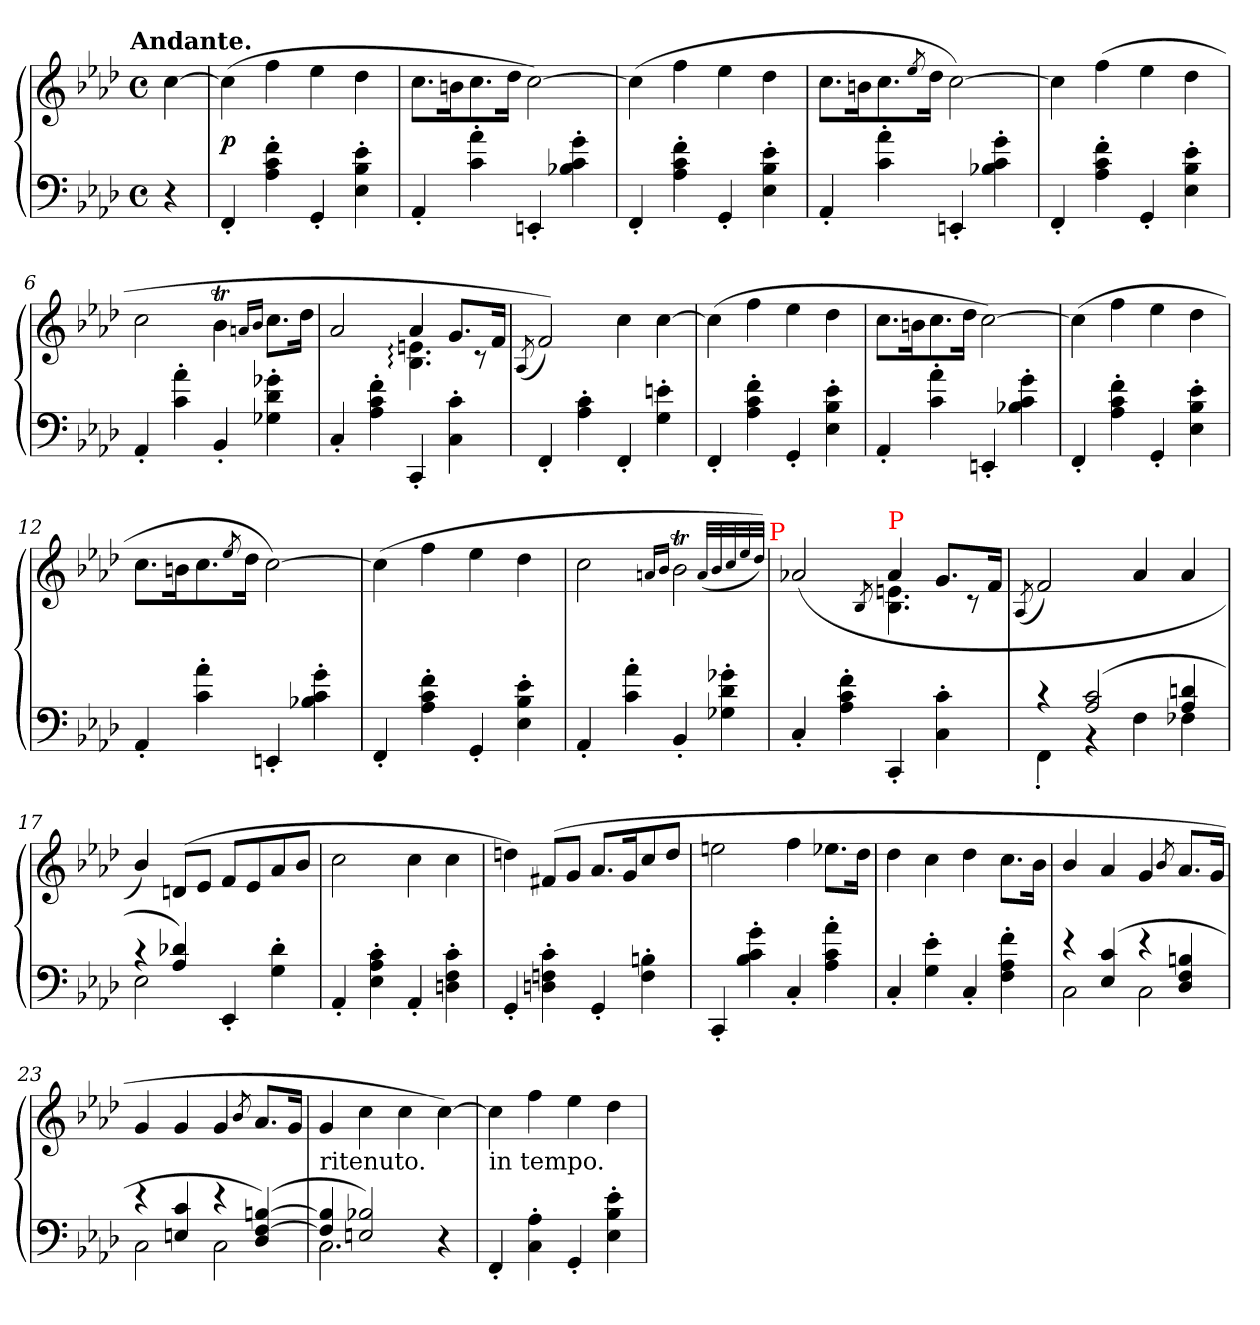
**kern	**kern	**dynam
*part1	*part1	*part1
*staff2	*staff1	*staff1/2
*clefF4	*clefG2	*
*k[b-e-a-d-]	*k[b-e-a-d-]	*
*f:	*f:	*
!!LO:TX:omd:t=Andante.
*M4/4	*M4/4	*
*met(c)	*met(c)	*
*MM88	*MM88	*
=	=	=
4r	[4cc	.
=1	=1	=1
4FF'	(>4cc]	p
4f' 4c' 4A-'	4ff	.
4GG'	4ee-	.
4e-' 4B-' 4E-'	4dd-	.
=2	=2	=2
4AA-'	8.ccL	.
.	16bnk	.
4a-' 4c'	8.cc	.
.	16dd-Jk	.
4EEn'	[2cc)	.
4g' 4c' 4B-X'	.	.
=3	=3	=3
4FF'	(>4cc]	.
4f' 4c' 4A-'	4ff	.
4GG'	4ee-	.
4e-' 4B-' 4E-'	4dd-	.
=4	=4	=4
4AA-'	8.ccL	.
.	16bnk	.
4a-' 4c'	8.cc	.
.	8qee-/	.
.	16dd-Jk	.
4EEn'	[2cc)	.
4g' 4c' 4B-X'	.	.
=5	=5	=5
4FF'	4cc]	.
4f' 4c' 4A-'	(>4ff	.
4GG'	4ee-	.
4e-' 4B-' 4E-'	4dd-	.
=6	=6	=6
4AA-'	2cc	.
4a-' 4c'	.	.
4BB-'	4b-T	.
.	16qqan/LL	.
.	16qqb-/JJ	.
4g-X' 4d-' 4G-X'	8.ccL	.
.	16dd-Jk	.
=7	=7	=7
*	*^	*
4C'	2a-	2ryy	.
4f' 4c' 4A-'	.	.	.
4CC'	4a-	4.en: 4.B-:	.
4c' 4C'	8.gL	.	.
.	.	8rc	.
.	16fJk	.	.
*	*v	*v	*
=8	=8	=8
.	(<8qA-/	.
4FF'	2f))	.
4c' 4A-'	.	.
4FF'	4cc	.
4en' 4G'	[4cc	.
=9	=9	=9
4FF'	(>4cc]	.
4f' 4c' 4A-'	4ff	.
4GG'	4ee-	.
4e-' 4B-' 4E-'	4dd-	.
=10	=10	=10
4AA-'	8.ccL	.
.	16bnk	.
4a-' 4c'	8.cc	.
.	16dd-Jk	.
4EEn'	[2cc)	.
4g' 4c' 4B-X'	.	.
=11	=11	=11
4FF'	(>4cc]	.
4f' 4c' 4A-'	4ff	.
4GG'	4ee-	.
4e-' 4B-' 4E-'	4dd-	.
=12	=12	=12
4AA-'	8.ccL	.
.	16bnk	.
4a-' 4c'	8.cc	.
.	8qee-/	.
.	16dd-Jk	.
4EEn'	[2cc)	.
4g' 4c' 4B-X'	.	.
=13	=13	=13
4FF'	(>4cc]	.
4f' 4c' 4A-'	4ff	.
4GG'	4ee-	.
4e-' 4B-' 4E-'	4dd-	.
=14	=14	=14
4AA-'	2cc	.
4a-' 4c'	.	.
.	16qqan/LL	.
.	16qqb-/JJ	.
4BB-'	2b-T	.
4g-X' 4d-' 4G-X'	.	.
.	(<32qqa/LLL	.
.	32qqb-/	.
.	32qqcc/	.
.	32qqee-/	.
.	32qqdd-/JJJ))	.
!	!LO:TX:a:color=red:t=P	!
=15	=15	=15
*	*^	*
4C'	(>2a-X	2ryy	.
4f' 4c' 4A-'	.	.	.
.	8qB-/	.	.
!	!LO:TX:a:color=red:t=P	!	!
4CC'	(4a-	4.en 4.B-)	.
4c' 4C'	8.gL	.	.
.	.	8rc	.
.	16fJk	.	.
*	*v	*v	*
=16	=16	=16
.	(<8qA-/	.
*^	*	*
4rc	4FF'>	2f)	.
(>2c 2A-	4rBB	.	.
.	4F	4a-	.
4dn 4A-	4F-X	4a-	.
=17	=17	=17	=17
4rc	2E-	4b-/)	.
4d-X 4A-)	.	(>8dnL	.
.	.	8e-J	.
4EE-'<	2ryy	8fL	.
.	.	8e-	.
4d-' 4G'	.	8a-	.
.	.	8b-J	.
*v	*v	*	*
=18	=18	=18
4AA-'	2cc	.
4c' 4A-' 4E-'	.	.
4AA-'	4cc	.
4c' 4F' 4Dn'	4cc	.
=19	=19	=19
4GG'	4ddn)	.
4c' 4Fn' 4Dn'	(>8f#XL	.
.	8gJ	.
4GG'	8.a-/L	.
.	16gk	.
4Bn' 4F'	8cc	.
.	8ddJ	.
=20	=20	=20
4CC'	2een	.
4g' 4c' 4B-'	.	.
4C'	4ff	.
4a-' 4c' 4A-'	8.ee-XL	.
.	16dd-Jk	.
=21	=21	=21
4C'	4dd-	.
4e-' 4G'	4cc	.
4C'	4dd-	.
4f' 4A-' 4F'	8.ccL	.
.	16b-Jk	.
=22	=22	=22
*^	*	*
4re	2C	4b-/	.
(>4c 4E-	.	4a-/	.
4re	2C	4g/	.
.	.	8qb-/	.
4Bn 4F 4D-	.	8.a-L	.
.	.	16gJk	.
=23	=23	=23	=23
4re	2C	4g	.
4c 4En	.	4g	.
4re	2C	4g	.
.	.	8qb-/	.
(>[4Bn [4F 4D-)	.	8.a-L	.
.	.	16gJk	.
=24	=24	=24	=24
!	!	!LO:TX:b:t=ritenuto.	!
4Bn] 4F]	2.C	4g	.
2B-X 2En)	.	4cc	.
.	.	4cc	.
4r	4ryy	[4cc)	.
=25	=25	=25	=25
!	!	!LO:TX:b:t=in tempo.	!
*v	*v	*	*
4FF'	4cc]	.
4A-' 4C'	4ff	.
4GG'	4ee-	.
4e-' 4B-' 4E-'	4dd-	.
=	=	=
*-	*-	*-
